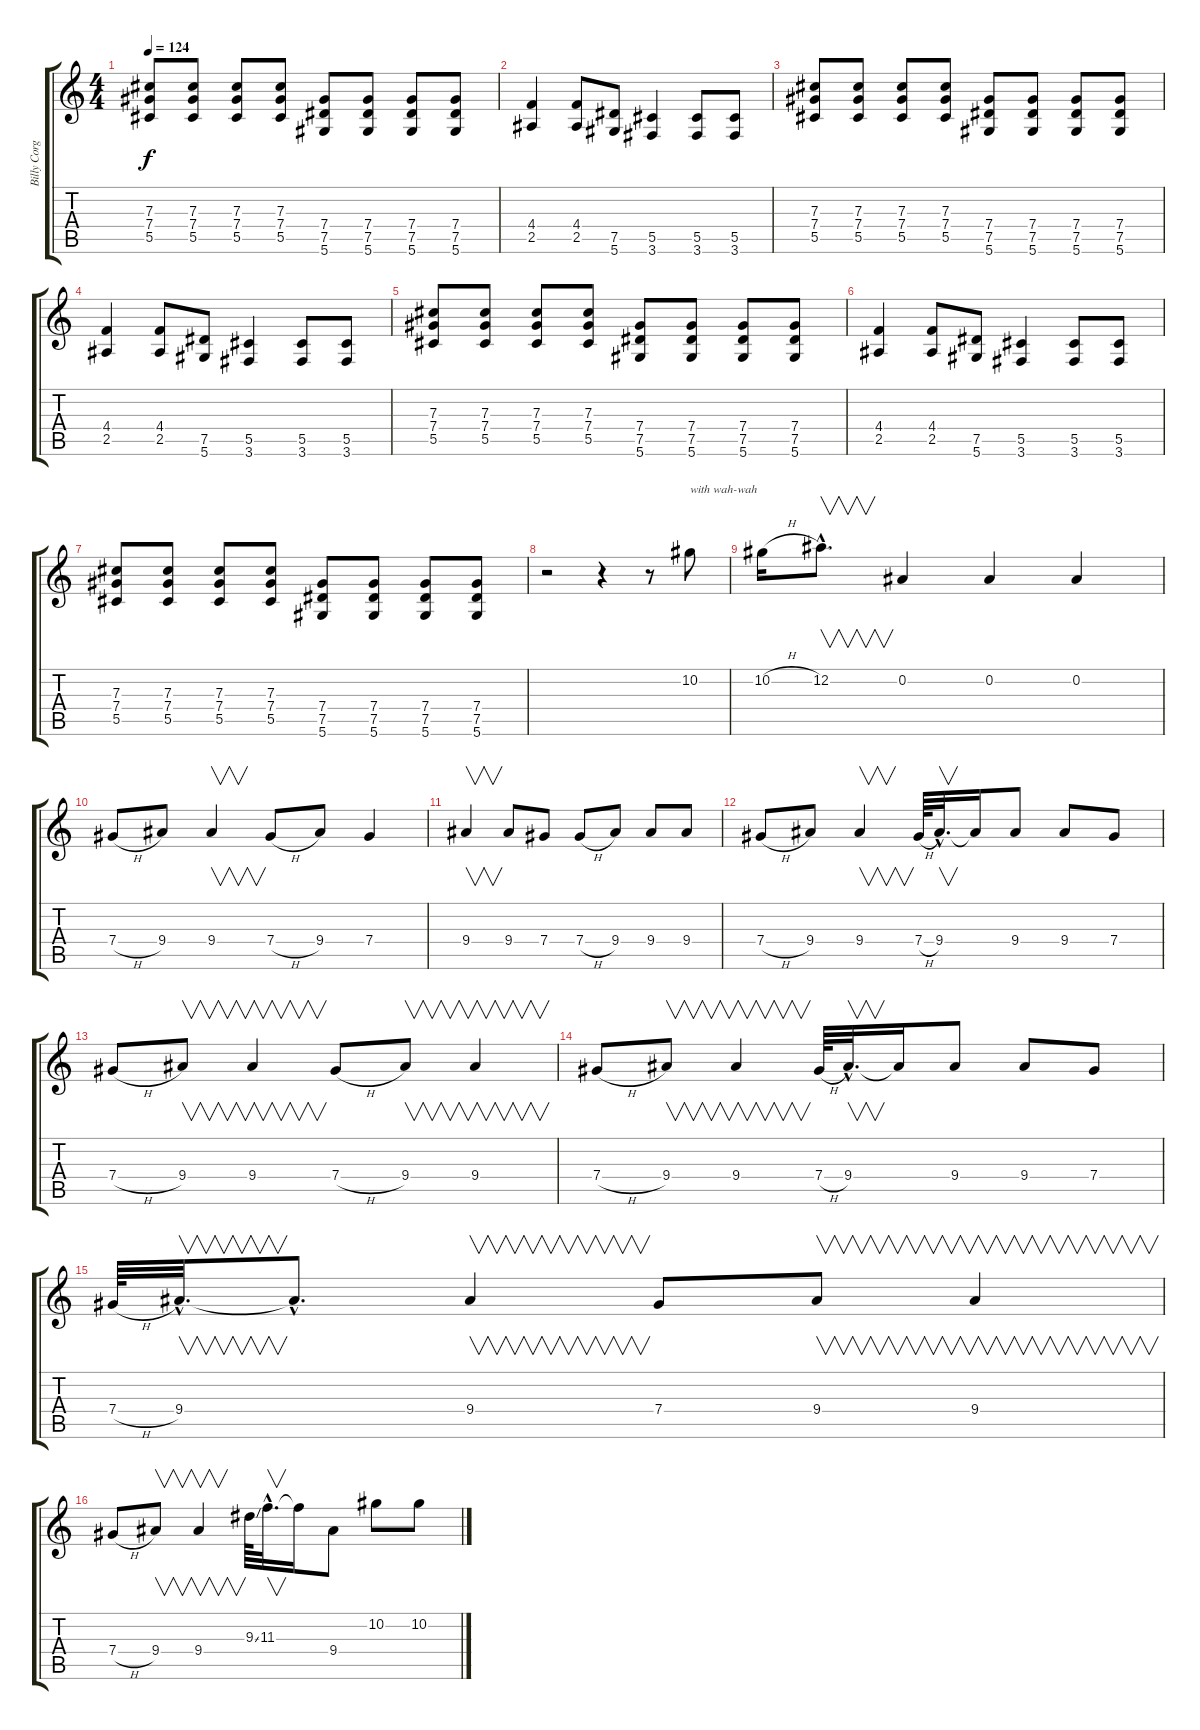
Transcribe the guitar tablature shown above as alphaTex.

\track ("Billy Corgan" "Billy Corg") {instrument electricguitarclean}
\staff {score tabs}
\tuning (Eb4 Bb3 Gb3 Db3 Ab2 Eb2) {hide}
\ts (4 4)
\tempo 124
\clef g2
\ks c
(7.3 7.4 5.5).8{dy f} (7.3 7.4 5.5).8 (7.3 7.4 5.5).8 (7.3 7.4 5.5).8 (7.4 7.5 5.6).8 (7.4 7.5 5.6).8 (7.4 7.5 5.6).8 (7.4 7.5 5.6).8 |
(4.4 2.5).4 (4.4 2.5).8 (7.5 5.6).8 (5.5 3.6).4 (5.5 3.6).8 (5.5 3.6).8 |
(7.3 7.4 5.5).8 (7.3 7.4 5.5).8 (7.3 7.4 5.5).8 (7.3 7.4 5.5).8 (7.4 7.5 5.6).8 (7.4 7.5 5.6).8 (7.4 7.5 5.6).8 (7.4 7.5 5.6).8 |
(4.4 2.5).4 (4.4 2.5).8 (7.5 5.6).8 (5.5 3.6).4 (5.5 3.6).8 (5.5 3.6).8 |
(7.3 7.4 5.5).8 (7.3 7.4 5.5).8 (7.3 7.4 5.5).8 (7.3 7.4 5.5).8 (7.4 7.5 5.6).8 (7.4 7.5 5.6).8 (7.4 7.5 5.6).8 (7.4 7.5 5.6).8 |
(4.4 2.5).4 (4.4 2.5).8 (7.5 5.6).8 (5.5 3.6).4 (5.5 3.6).8 (5.5 3.6).8 |
(7.3 7.4 5.5).8 (7.3 7.4 5.5).8 (7.3 7.4 5.5).8 (7.3 7.4 5.5).8 (7.4 7.5 5.6).8 (7.4 7.5 5.6).8 (7.4 7.5 5.6).8 (7.4 7.5 5.6).8 |
r.2 r.4 r.8 10.2.8{txt "with wah-wah" volume 14} |
10.2{h}.16 12.2{hac}.8{v d} 0.2.4 0.2.4 0.2.4 |
7.4{h}.8 9.4.8 9.4.4{v} 7.4{h}.8 9.4.8 7.4.4 |
9.4.4{v} 9.4.8 7.4.8 7.4{h}.8 9.4.8 9.4.8 9.4.8 |
7.4{h}.8 9.4.8 9.4.4{v} 7.4{h}.64 9.4{hac}.32{v d} 9.4{t}.16 9.4.8 9.4.8 7.4.8 |
7.4{h}.8 9.4.8{v} 9.4.4{v} 7.4{h}.8 9.4.8{v} 9.4.4{v} |
7.4{h}.8 9.4.8{v} 9.4.4{v} 7.4{h}.64 9.4{hac}.32{v d} 9.4{t}.16 9.4.8 9.4.8 7.4.8 |
7.4{h}.64 9.4{hac}.32{v d} 9.4{hac t}.8{d} 9.4.4{v} 7.4.8 9.4.8{v} 9.4.4{v} |
7.4{h}.8 9.4.8{v} 9.4.4{v} 9.3{ss}.64 11.3{hac}.32{v d} 11.3{t}.16 9.4.8 10.2.8 10.2.8
